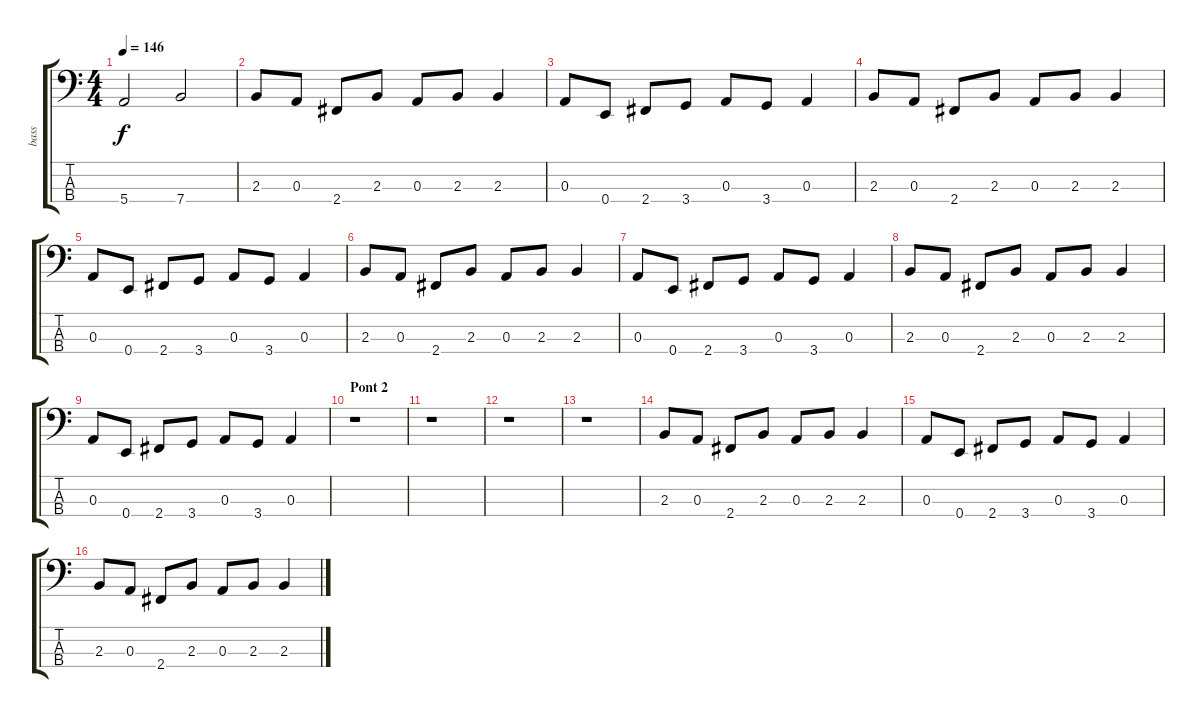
\track ("bass" "bass") {instrument electricbassfinger}
\staff {score tabs}
\tuning (G2 D2 A1 E1) {hide}
\ts (4 4)
\tempo 146
\clef f4
\ks c
5.4.2{dy f} 7.4.2 |
2.3.8 0.3.8 2.4.8 2.3.8 0.3.8 2.3.8 2.3.4 |
0.3.8 0.4.8 2.4.8 3.4.8 0.3.8 3.4.8 0.3.4 |
2.3.8 0.3.8 2.4.8 2.3.8 0.3.8 2.3.8 2.3.4 |
0.3.8 0.4.8 2.4.8 3.4.8 0.3.8 3.4.8 0.3.4 |
2.3.8 0.3.8 2.4.8 2.3.8 0.3.8 2.3.8 2.3.4 |
0.3.8 0.4.8 2.4.8 3.4.8 0.3.8 3.4.8 0.3.4 |
2.3.8 0.3.8 2.4.8 2.3.8 0.3.8 2.3.8 2.3.4 |
0.3.8 0.4.8 2.4.8 3.4.8 0.3.8 3.4.8 0.3.4 |
\section ("" "Pont 2")
r.1 |
r.1 |
r.1 |
r.1 |
2.3.8 0.3.8 2.4.8 2.3.8 0.3.8 2.3.8 2.3.4 |
0.3.8 0.4.8 2.4.8 3.4.8 0.3.8 3.4.8 0.3.4 |
2.3.8 0.3.8 2.4.8 2.3.8 0.3.8 2.3.8 2.3.4
